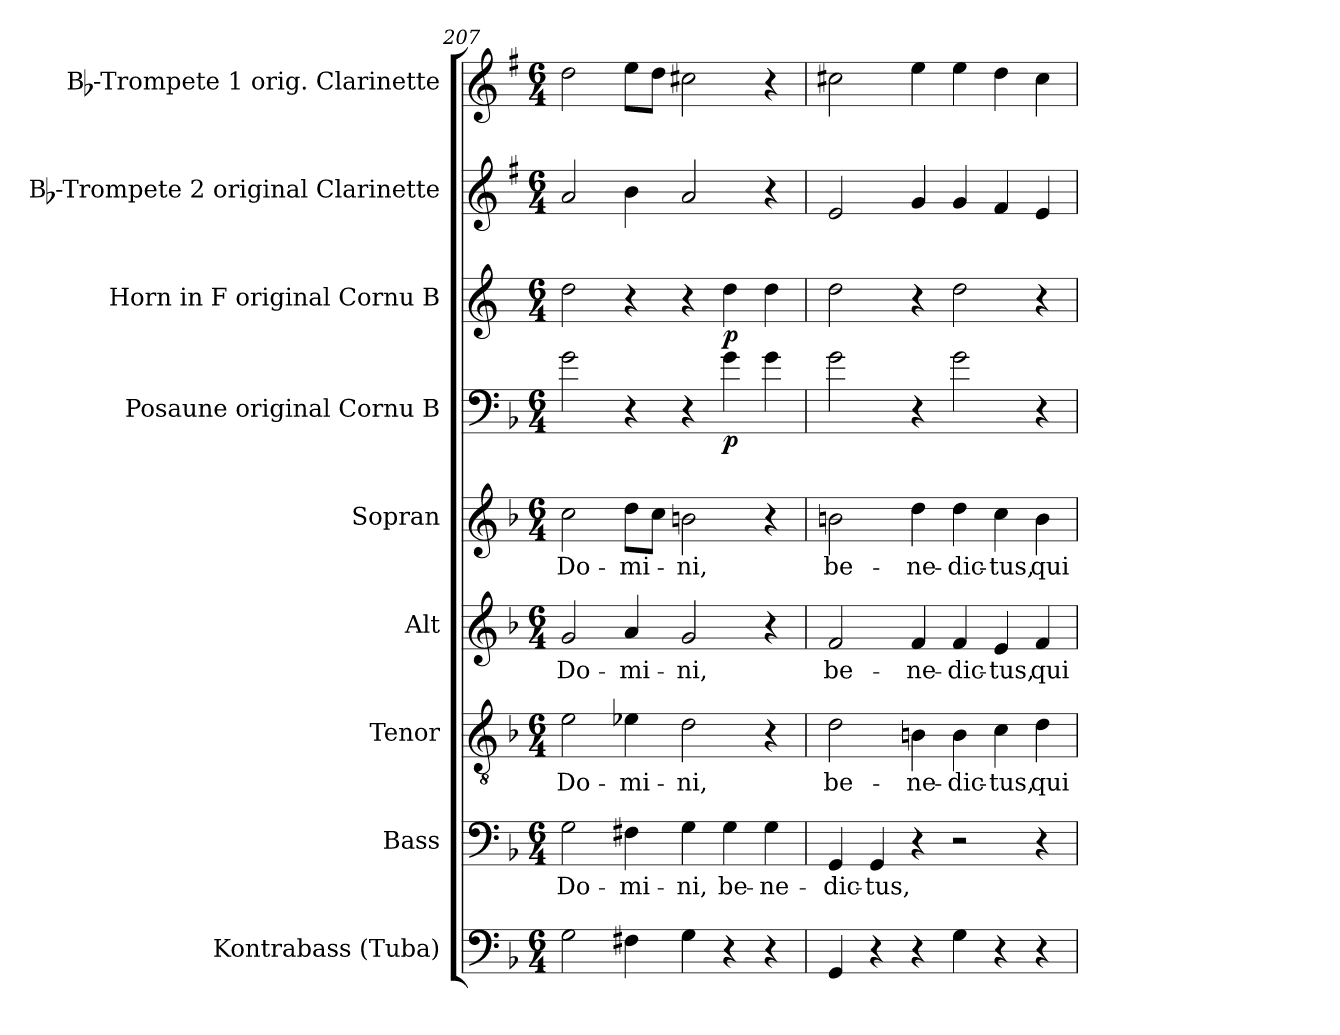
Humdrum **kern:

**kern	**kern	**text	**kern	**text	**kern	**text	**kern	**text	**kern	**dynam	**kern	**dynam	**kern	**kern
*part9	*part8	*part8	*part7	*part7	*part6	*part6	*part5	*part5	*part4	*part4	*part3	*part3	*part2	*part1
*staff9	*staff8	*staff8	*staff7	*staff7	*staff6	*staff6	*staff5	*staff5	*staff4	*staff4	*staff3	*staff3	*staff2	*staff1
*I"Kontrabass (Tuba)	*I"Bass	*	*I"Tenor	*	*I"Alt	*	*I"Sopran	*	*I"Posaune original Cornu B	*	*I"Horn in F original Cornu B	*	*I"Bb-Trompete 2 original Clarinette	*I"Bb-Trompete 1 orig. Clarinette
*I'Kb.	*I'B.	*	*I'T.	*	*I'A.	*	*I'S.	*	*I'Pos.	*	*I'Hrn.	*	*I'Bb Trp. 2	*I'Bb Trp. 1
*clefF4	*clefF4	*	*clefGv2	*	*clefG2	*	*clefG2	*	*clefF4	*	*clefG2	*	*clefG2	*clefG2
*ITrd7c12	*	*	*	*	*	*	*	*	*	*	*ITrd4c7	*	*ITrd1c2	*ITrd1c2
*k[b-]	*k[b-]	*	*k[b-]	*	*k[b-]	*	*k[b-]	*	*k[b-]	*	*k[b-]	*	*k[b-]	*k[b-]
*F:	*F:	*	*F:	*	*F:	*	*F:	*	*F:	*	*F:	*	*F:	*F:
*M6/4	*M6/4	*	*M6/4	*	*M6/4	*	*M6/4	*	*M6/4	*	*M6/4	*	*M6/4	*M6/4
=207	=207	=207	=207	=207	=207	=207	=207	=207	=207	=207	=207	=207	=207	=207
!	!	!LO:LY:b	!	!LO:LY:b	!	!LO:LY:b	!	!LO:LY:b	!	!	!	!	!	!
2GG\	2G\	Do-	2e\	Do-	2g/	Do-	2cc\	Do-	2g\	.	2g\	.	2g/	2cc\
!	!	!LO:LY:b	!	!LO:LY:b	!	!LO:LY:b	!	!LO:LY:b	!	!	!	!	!	!
4FF#X\	4F#X\	-mi-	4e-X\	-mi-	4a/	-mi-	8dd\L	-mi-	4r	.	4r	.	4a\	8dd\L
.	.	.	.	.	.	.	8cc\J	.	.	.	.	.	.	8cc\J
!	!	!LO:LY:b	!	!LO:LY:b	!	!LO:LY:b	!	!LO:LY:b	!	!	!	!	!	!
4GG\	4G\	-ni,	2d\	-ni,	2g/	-ni,	2bn\	-ni,	4r	.	4r	.	2g/	2bn\
!	!	!LO:LY:b	!	!	!	!	!	!	!	!LO:DY:b	!	!LO:DY:b	!	!
4r	4G\	be-	.	.	.	.	.	.	4g\	p	4g\	p	.	.
!	!	!LO:LY:b	!	!	!	!	!	!	!	!	!	!	!	!
4r	4G\	-ne-	4r	.	4r	.	4r	.	4g\	.	4g\	.	4r	4r
!!LO:PB:g=z
=208	=208	=208	=208	=208	=208	=208	=208	=208	=208	=208	=208	=208	=208	=208
!	!	!LO:LY:b	!	!LO:LY:b	!	!LO:LY:b	!	!LO:LY:b	!	!	!	!	!	!
4GGG/	4GG/	-dic-	2d\	be-	2f/	be-	2bn\	be-	2g\	.	2g\	.	2d/	2bn\
!	!	!LO:LY:b	!	!	!	!	!	!	!	!	!	!	!	!
4r	4GG/	-tus,	.	.	.	.	.	.	.	.	.	.	.	.
!	!	!	!	!LO:LY:b	!	!LO:LY:b	!	!LO:LY:b	!	!	!	!	!	!
4r	4r	.	4Bn\	-ne-	4f/	-ne-	4dd\	-ne-	4r	.	4r	.	4f/	4dd\
!	!	!	!	!LO:LY:b	!	!LO:LY:b	!	!LO:LY:b	!	!	!	!	!	!
4GG\	2r	.	4B\	-dic-	4f/	-dic-	4dd\	-dic-	2g\	.	2g\	.	4f/	4dd\
!	!	!	!	!LO:LY:b	!	!LO:LY:b	!	!LO:LY:b	!	!	!	!	!	!
4r	.	.	4c\	-tus,	4e/	-tus,	4cc\	-tus,	.	.	.	.	4e/	4cc\
!	!	!	!	!LO:LY:b	!	!LO:LY:b	!	!LO:LY:b	!	!	!	!	!	!
4r	4r	.	4d\	qui	4f/	qui	4b\	qui	4r	.	4r	.	4d/	4b\
=	=	=	=	=	=	=	=	=	=	=	=	=	=	=
*-	*-	*-	*-	*-	*-	*-	*-	*-	*-	*-	*-	*-	*-	*-
